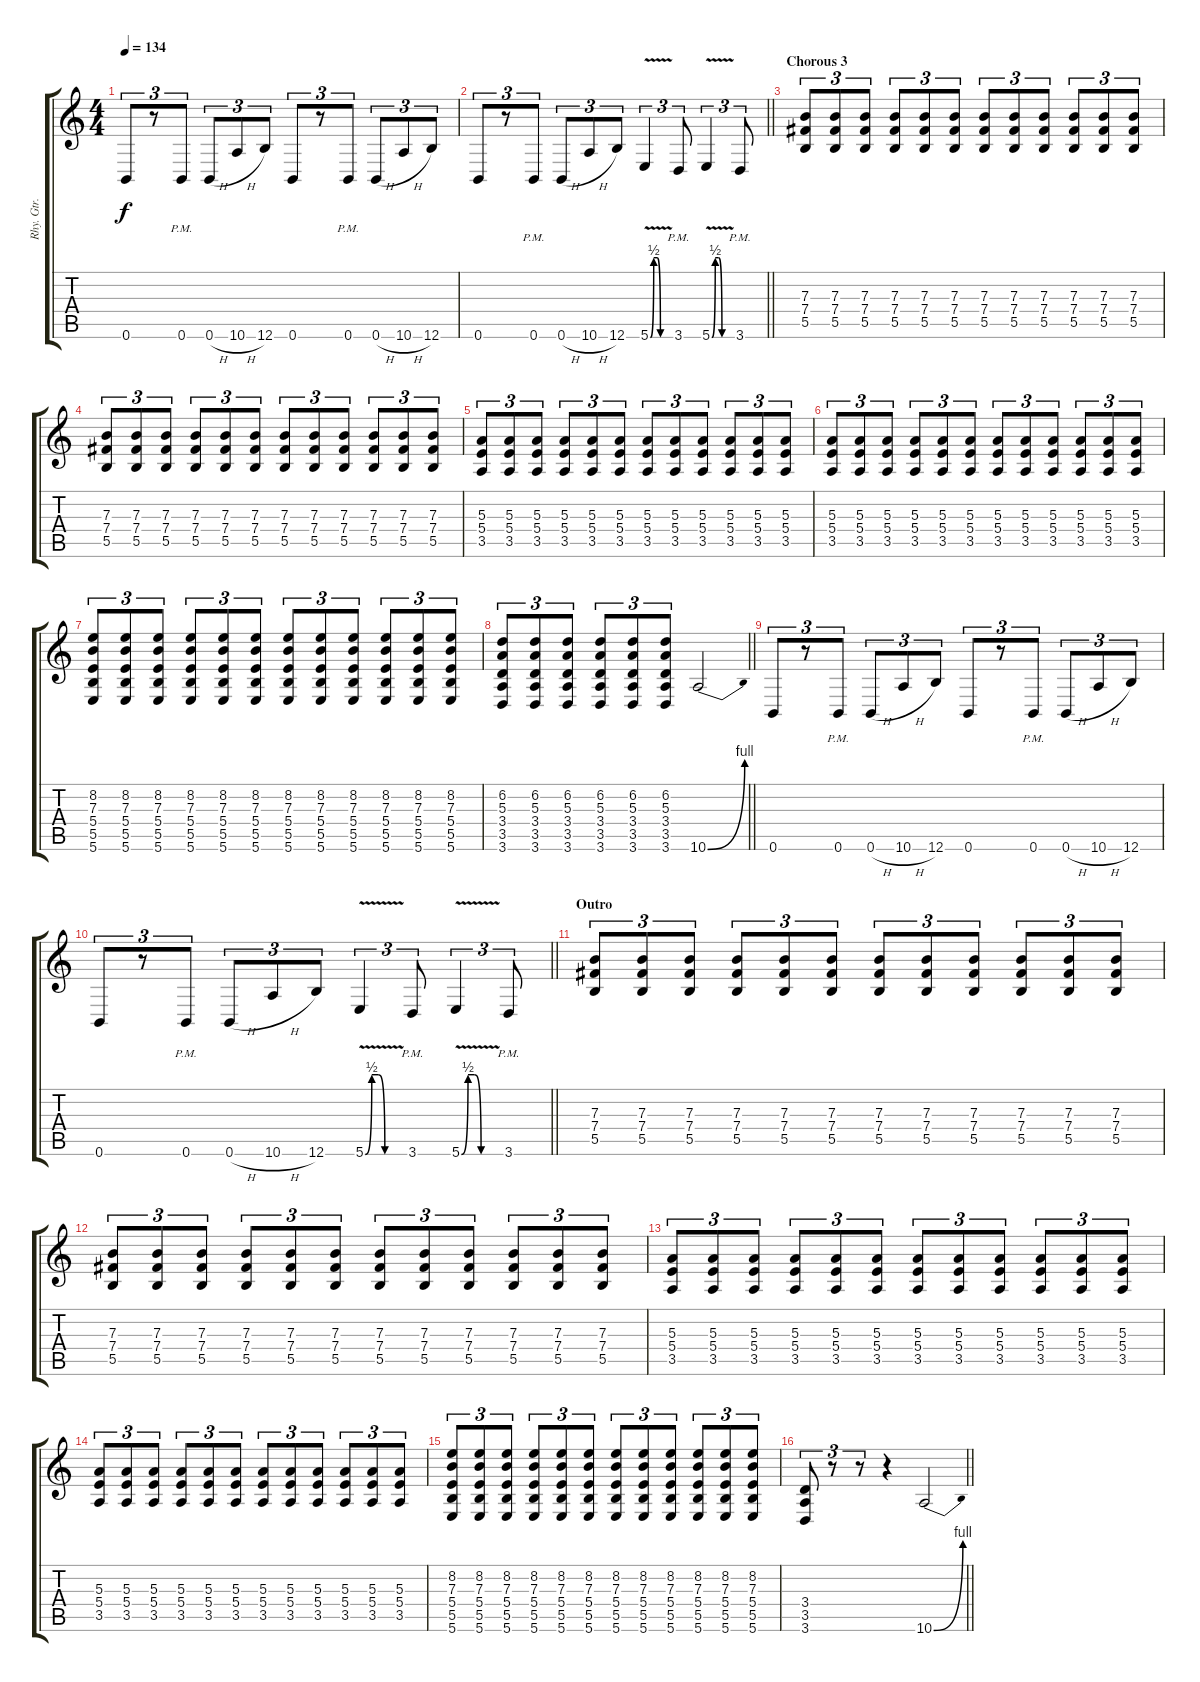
\track ("Rhy. Gtr. 2" "Rhy. Gtr. ") {instrument distortionguitar}
\staff {score tabs}
\tuning (Db4 Ab3 E3 B2 Gb2 B1) {hide}
\ts (4 4)
\tempo 134
\clef g2
\ks c
0.6.8{tu (3 2) dy f} r.8{tu (3 2)} 0.6{pm}.8{tu (3 2)} 0.6{h}.8{tu (3 2)} 10.6{h}.8{tu (3 2)} 12.6.8{tu (3 2)} 0.6.8{tu (3 2)} r.8{tu (3 2)} 0.6{pm}.8{tu (3 2)} 0.6{h}.8{tu (3 2)} 10.6{h}.8{tu (3 2)} 12.6.8{tu (3 2)} |
\barLineRight lightlight
0.6.8{tu (3 2)} r.8{tu (3 2)} 0.6{pm}.8{tu (3 2)} 0.6{h}.8{tu (3 2)} 10.6{h}.8{tu (3 2)} 12.6.8{tu (3 2)} 5.6{be (custom 0 0 10 2 20 2 30 0 60 0) v}.4{tu (3 2)} 3.6{pm}.8{tu (3 2)} 5.6{be (custom 0 0 10 2 20 2 30 0 60 0) v}.4{tu (3 2)} 3.6{pm}.8{tu (3 2)} |
\section ("" "Chorous 3")
(7.3 7.4 5.5).8{tu (3 2)} (7.3 7.4 5.5).8{tu (3 2)} (7.3 7.4 5.5).8{tu (3 2)} (7.3 7.4 5.5).8{tu (3 2)} (7.3 7.4 5.5).8{tu (3 2)} (7.3 7.4 5.5).8{tu (3 2)} (7.3 7.4 5.5).8{tu (3 2)} (7.3 7.4 5.5).8{tu (3 2)} (7.3 7.4 5.5).8{tu (3 2)} (7.3 7.4 5.5).8{tu (3 2)} (7.3 7.4 5.5).8{tu (3 2)} (7.3 7.4 5.5).8{tu (3 2)} |
(7.3 7.4 5.5).8{tu (3 2)} (7.3 7.4 5.5).8{tu (3 2)} (7.3 7.4 5.5).8{tu (3 2)} (7.3 7.4 5.5).8{tu (3 2)} (7.3 7.4 5.5).8{tu (3 2)} (7.3 7.4 5.5).8{tu (3 2)} (7.3 7.4 5.5).8{tu (3 2)} (7.3 7.4 5.5).8{tu (3 2)} (7.3 7.4 5.5).8{tu (3 2)} (7.3 7.4 5.5).8{tu (3 2)} (7.3 7.4 5.5).8{tu (3 2)} (7.3 7.4 5.5).8{tu (3 2)} |
(5.3 5.4 3.5).8{tu (3 2)} (5.3 5.4 3.5).8{tu (3 2)} (5.3 5.4 3.5).8{tu (3 2)} (5.3 5.4 3.5).8{tu (3 2)} (5.3 5.4 3.5).8{tu (3 2)} (5.3 5.4 3.5).8{tu (3 2)} (5.3 5.4 3.5).8{tu (3 2)} (5.3 5.4 3.5).8{tu (3 2)} (5.3 5.4 3.5).8{tu (3 2)} (5.3 5.4 3.5).8{tu (3 2)} (5.3 5.4 3.5).8{tu (3 2)} (5.3 5.4 3.5).8{tu (3 2)} |
(5.3 5.4 3.5).8{tu (3 2)} (5.3 5.4 3.5).8{tu (3 2)} (5.3 5.4 3.5).8{tu (3 2)} (5.3 5.4 3.5).8{tu (3 2)} (5.3 5.4 3.5).8{tu (3 2)} (5.3 5.4 3.5).8{tu (3 2)} (5.3 5.4 3.5).8{tu (3 2)} (5.3 5.4 3.5).8{tu (3 2)} (5.3 5.4 3.5).8{tu (3 2)} (5.3 5.4 3.5).8{tu (3 2)} (5.3 5.4 3.5).8{tu (3 2)} (5.3 5.4 3.5).8{tu (3 2)} |
(8.2 7.3 5.4 5.5 5.6).8{tu (3 2)} (8.2 7.3 5.4 5.5 5.6).8{tu (3 2)} (8.2 7.3 5.4 5.5 5.6).8{tu (3 2)} (8.2 7.3 5.4 5.5 5.6).8{tu (3 2)} (8.2 7.3 5.4 5.5 5.6).8{tu (3 2)} (8.2 7.3 5.4 5.5 5.6).8{tu (3 2)} (8.2 7.3 5.4 5.5 5.6).8{tu (3 2)} (8.2 7.3 5.4 5.5 5.6).8{tu (3 2)} (8.2 7.3 5.4 5.5 5.6).8{tu (3 2)} (8.2 7.3 5.4 5.5 5.6).8{tu (3 2)} (8.2 7.3 5.4 5.5 5.6).8{tu (3 2)} (8.2 7.3 5.4 5.5 5.6).8{tu (3 2)} |
\barLineRight lightlight
(6.2 5.3 3.4 3.5 3.6).8{tu (3 2)} (6.2 5.3 3.4 3.5 3.6).8{tu (3 2)} (6.2 5.3 3.4 3.5 3.6).8{tu (3 2)} (6.2 5.3 3.4 3.5 3.6).8{tu (3 2)} (6.2 5.3 3.4 3.5 3.6).8{tu (3 2)} (6.2 5.3 3.4 3.5 3.6).8{tu (3 2)} 10.6{be (bend 0 0 60 4)}.2 |
\section ("" "")
0.6.8{tu (3 2)} r.8{tu (3 2)} 0.6{pm}.8{tu (3 2)} 0.6{h}.8{tu (3 2)} 10.6{h}.8{tu (3 2)} 12.6.8{tu (3 2)} 0.6.8{tu (3 2)} r.8{tu (3 2)} 0.6{pm}.8{tu (3 2)} 0.6{h}.8{tu (3 2)} 10.6{h}.8{tu (3 2)} 12.6.8{tu (3 2)} |
\barLineRight lightlight
0.6.8{tu (3 2)} r.8{tu (3 2)} 0.6{pm}.8{tu (3 2)} 0.6{h}.8{tu (3 2)} 10.6{h}.8{tu (3 2)} 12.6.8{tu (3 2)} 5.6{be (custom 0 0 10 2 20 2 30 0 60 0) v}.4{tu (3 2)} 3.6{pm}.8{tu (3 2)} 5.6{be (custom 0 0 10 2 20 2 30 0 60 0) v}.4{tu (3 2)} 3.6{pm}.8{tu (3 2)} |
\section ("" "Outro")
(7.3 7.4 5.5).8{tu (3 2)} (7.3 7.4 5.5).8{tu (3 2)} (7.3 7.4 5.5).8{tu (3 2)} (7.3 7.4 5.5).8{tu (3 2)} (7.3 7.4 5.5).8{tu (3 2)} (7.3 7.4 5.5).8{tu (3 2)} (7.3 7.4 5.5).8{tu (3 2)} (7.3 7.4 5.5).8{tu (3 2)} (7.3 7.4 5.5).8{tu (3 2)} (7.3 7.4 5.5).8{tu (3 2)} (7.3 7.4 5.5).8{tu (3 2)} (7.3 7.4 5.5).8{tu (3 2)} |
(7.3 7.4 5.5).8{tu (3 2)} (7.3 7.4 5.5).8{tu (3 2)} (7.3 7.4 5.5).8{tu (3 2)} (7.3 7.4 5.5).8{tu (3 2)} (7.3 7.4 5.5).8{tu (3 2)} (7.3 7.4 5.5).8{tu (3 2)} (7.3 7.4 5.5).8{tu (3 2)} (7.3 7.4 5.5).8{tu (3 2)} (7.3 7.4 5.5).8{tu (3 2)} (7.3 7.4 5.5).8{tu (3 2)} (7.3 7.4 5.5).8{tu (3 2)} (7.3 7.4 5.5).8{tu (3 2)} |
(5.3 5.4 3.5).8{tu (3 2)} (5.3 5.4 3.5).8{tu (3 2)} (5.3 5.4 3.5).8{tu (3 2)} (5.3 5.4 3.5).8{tu (3 2)} (5.3 5.4 3.5).8{tu (3 2)} (5.3 5.4 3.5).8{tu (3 2)} (5.3 5.4 3.5).8{tu (3 2)} (5.3 5.4 3.5).8{tu (3 2)} (5.3 5.4 3.5).8{tu (3 2)} (5.3 5.4 3.5).8{tu (3 2)} (5.3 5.4 3.5).8{tu (3 2)} (5.3 5.4 3.5).8{tu (3 2)} |
(5.3 5.4 3.5).8{tu (3 2)} (5.3 5.4 3.5).8{tu (3 2)} (5.3 5.4 3.5).8{tu (3 2)} (5.3 5.4 3.5).8{tu (3 2)} (5.3 5.4 3.5).8{tu (3 2)} (5.3 5.4 3.5).8{tu (3 2)} (5.3 5.4 3.5).8{tu (3 2)} (5.3 5.4 3.5).8{tu (3 2)} (5.3 5.4 3.5).8{tu (3 2)} (5.3 5.4 3.5).8{tu (3 2)} (5.3 5.4 3.5).8{tu (3 2)} (5.3 5.4 3.5).8{tu (3 2)} |
(8.2 7.3 5.4 5.5 5.6).8{tu (3 2)} (8.2 7.3 5.4 5.5 5.6).8{tu (3 2)} (8.2 7.3 5.4 5.5 5.6).8{tu (3 2)} (8.2 7.3 5.4 5.5 5.6).8{tu (3 2)} (8.2 7.3 5.4 5.5 5.6).8{tu (3 2)} (8.2 7.3 5.4 5.5 5.6).8{tu (3 2)} (8.2 7.3 5.4 5.5 5.6).8{tu (3 2)} (8.2 7.3 5.4 5.5 5.6).8{tu (3 2)} (8.2 7.3 5.4 5.5 5.6).8{tu (3 2)} (8.2 7.3 5.4 5.5 5.6).8{tu (3 2)} (8.2 7.3 5.4 5.5 5.6).8{tu (3 2)} (8.2 7.3 5.4 5.5 5.6).8{tu (3 2)} |
\barLineRight lightlight
(3.4 3.5 3.6).8{tu (3 2)} r.8{tu (3 2)} r.8{tu (3 2)} r.4 10.6{be (bend 0 0 60 4)}.2
